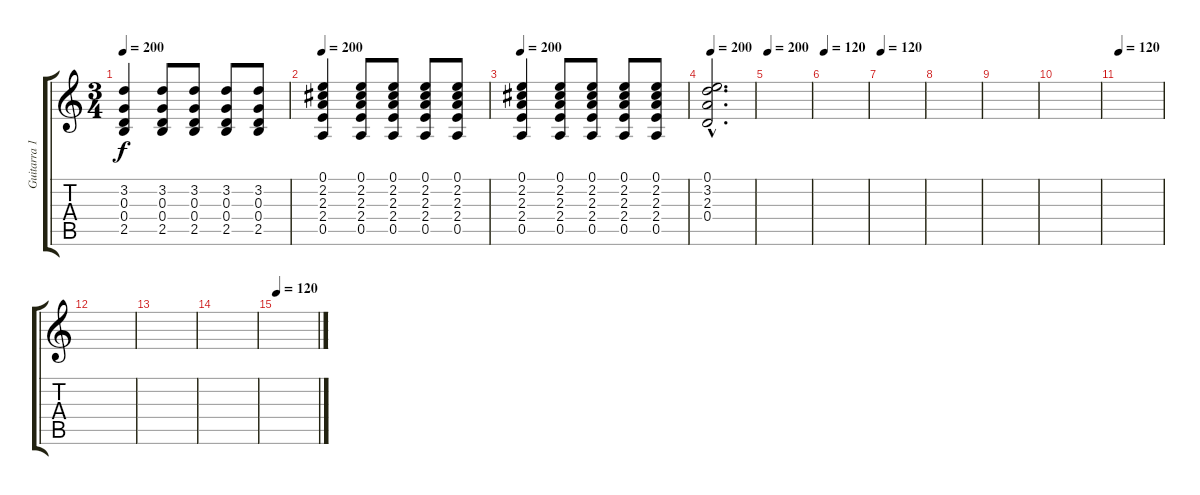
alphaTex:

\track ("Guitarra 1" "Guitarra 1") {instrument acousticguitarsteel}
\staff {score tabs}
\tuning (E4 B3 G3 D3 A2 E2) {hide}
\ts (3 4)
\tempo 200
\clef g2
\ks c
(3.2 0.3 0.4 2.5).4{dy f} (3.2 0.3 0.4 2.5).8 (3.2 0.3 0.4 2.5).8 (3.2 0.3 0.4 2.5).8 (3.2 0.3 0.4 2.5).8 |
\tempo 200
(0.1 2.2 2.3 2.4 0.5).4 (0.1 2.2 2.3 2.4 0.5).8 (0.1 2.2 2.3 2.4 0.5).8 (0.1 2.2 2.3 2.4 0.5).8 (0.1 2.2 2.3 2.4 0.5).8 |
\tempo 200
(0.1 2.2 2.3 2.4 0.5).4 (0.1 2.2 2.3 2.4 0.5).8 (0.1 2.2 2.3 2.4 0.5).8 (0.1 2.2 2.3 2.4 0.5).8 (0.1 2.2 2.3 2.4 0.5).8 |
\tempo 200
(0.1{hac} 3.2{hac} 2.3{hac} 0.4{hac}).2{d} |
\tempo 200
|
\tempo 120
|
\tempo 120
|
|
|
|
\tempo 120
|
|
|
|
\tempo 120
